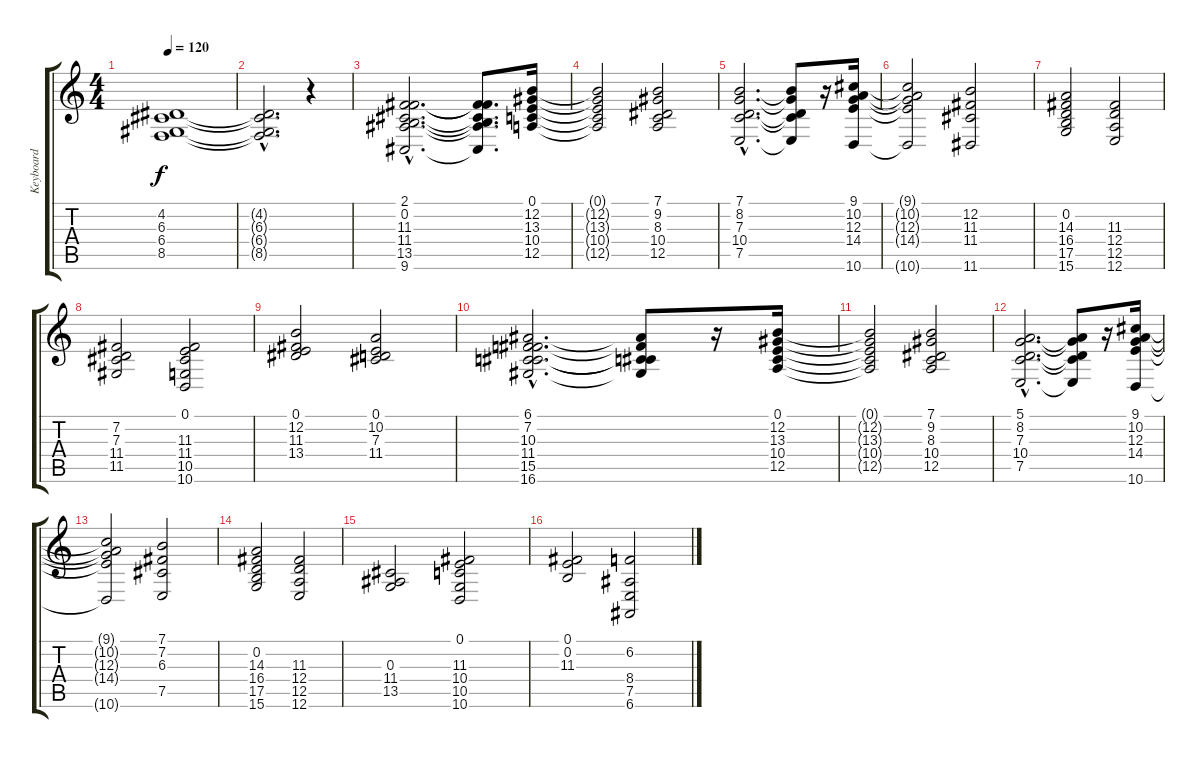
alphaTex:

\track ("Keyboard" "Keyboard") {instrument pad3polysynth}
\staff {score tabs}
\tuning (E4 B3 G3 D3 A2 E2) {hide}
\ts (4 4)
\tempo 120
\clef g2
\ks c
(4.2{t} 6.3{t} 6.4{t} 8.5{t}).1{dy f} |
(4.2{hac t} 6.3{hac t} 6.4{hac t} 8.5{hac t}).2{d} r.4 |
(2.1{hac} 0.2{hac} 11.3{hac} 11.4{hac} 13.5{hac} 9.6{hac}).2{d} (2.1{t} 0.2{t} 11.3{t} 11.4{t} 13.5{t} 9.6{t}).8{d} (0.1 12.2 13.3 10.4 12.5).16 |
(0.1{t} 12.2{t} 13.3{t} 10.4{t} 12.5{t}).2 (7.1 9.2 8.3 10.4 12.5).2 |
(7.1{hac} 8.2{hac} 7.3{hac} 10.4{hac} 7.5{hac}).2{d} (7.1{t} 8.2{t} 7.3{t} 10.4{t} 7.5{t}).8 r.16 (9.1 10.2 12.3 14.4 10.6).16 |
(9.1{t} 10.2{t} 12.3{t} 14.4{t} 10.6{t}).2 (12.2 11.3 11.4 11.6).2 |
(0.2 14.3 16.4 17.5 15.6).2 (11.3 12.4 12.5 12.6).2 |
(7.2 7.3 11.4 11.5).2 (0.1 11.3 11.4 10.5 10.6).2 |
(0.1 12.2 11.3 13.4).2 (0.1 10.2 7.3 11.4).2 |
(6.1{hac} 7.2 10.3{hac} 11.4{hac} 15.5{hac} 16.6{hac}).2{d} (6.1{t} 10.3{t} 11.4{t} 15.5{t} 16.6{t}).8 r.16 (0.1 12.2 13.3 10.4 12.5).16 |
(0.1{t} 12.2{t} 13.3{t} 10.4{t} 12.5{t}).2 (7.1 9.2 8.3 10.4 12.5).2 |
(5.1{hac} 8.2{hac} 7.3{hac} 10.4{hac} 7.5{hac}).2{d} (5.1{t} 8.2{t} 7.3{t} 10.4{t} 7.5{t}).8 r.16 (9.1 10.2 12.3 14.4 10.6).16 |
(9.1{t} 10.2{t} 12.3{t} 14.4{t} 10.6{t}).2 (7.1 7.2 6.3 7.5).2 |
(0.2 14.3 16.4 17.5 15.6).2 (11.3 12.4 12.5 12.6).2 |
(0.3 11.4 13.5).2 (0.1 11.3 10.4 10.5 10.6).2 |
(0.1 0.2 11.3).2 (6.2 8.4 7.5 6.6).2
